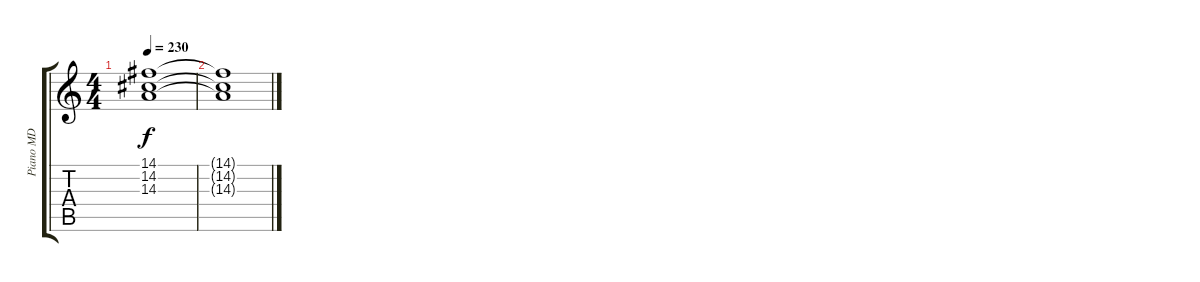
\track ("Piano MD" "Piano MD") {instrument acousticgrandpiano}
\staff {score tabs}
\tuning (E4 B3 G3 D3 A2 E2) {hide}
\ts (4 4)
\tempo 230
\clef g2
\ks c
(14.1{t} 14.2{t} 14.3{t}).1{dy f} |
(14.1{t} 14.2{t} 14.3{t}).1
